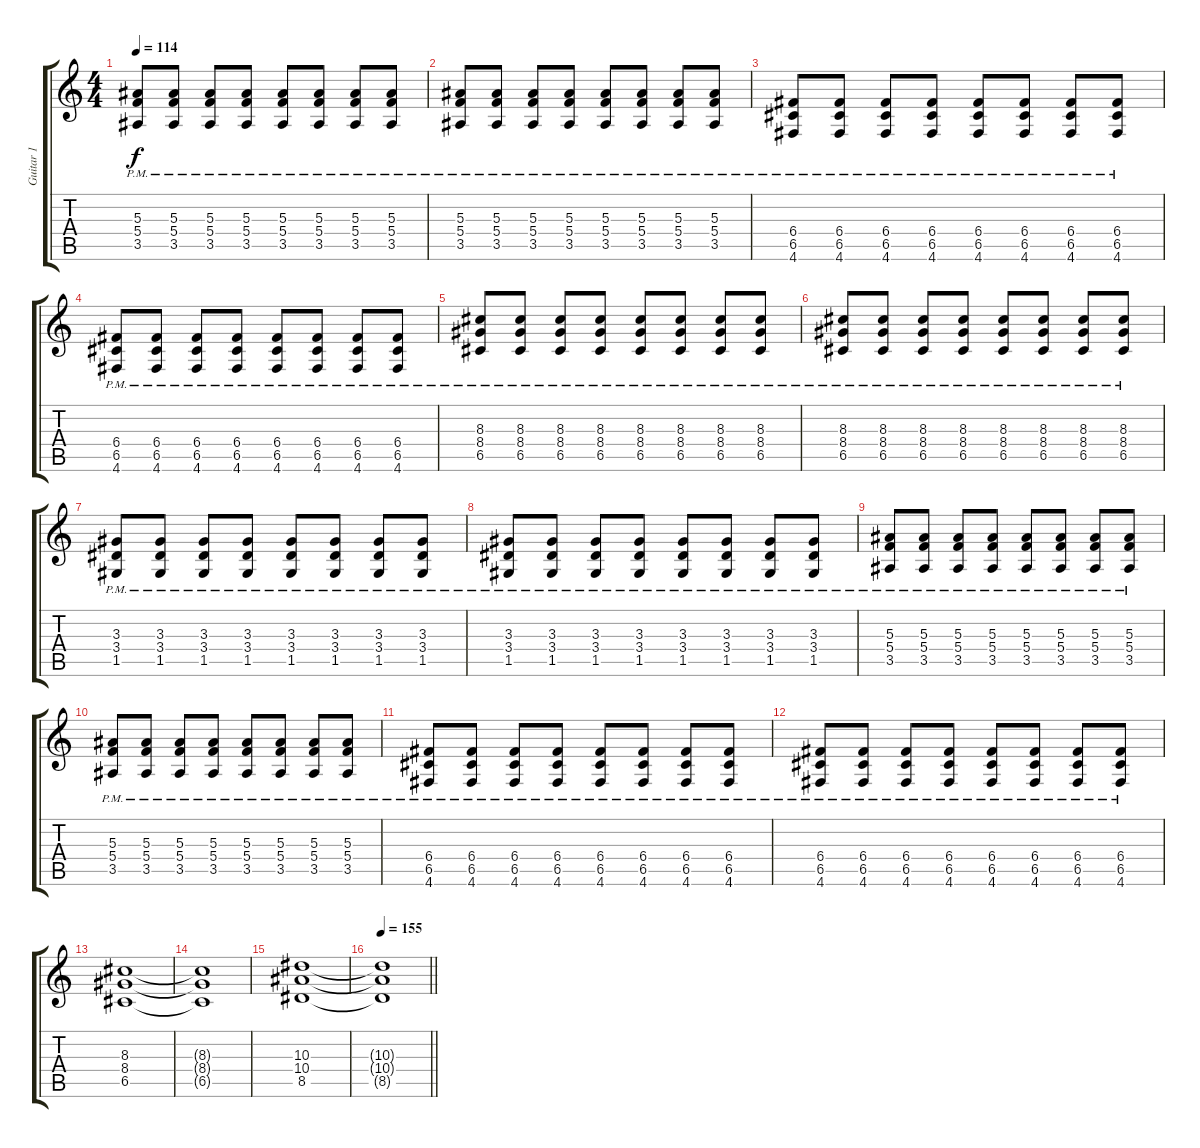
\track ("Guitar 1" "Guitar 1") {instrument distortionguitar}
\staff {score tabs}
\tuning (D4 A3 F3 C3 G2 D2) {hide}
\ts (4 4)
\tempo 114
\clef g2
\ks c
(5.3{pm} 5.4{pm} 3.5{pm}).8{dy f} (5.3{pm} 5.4{pm} 3.5{pm}).8 (5.3{pm} 5.4{pm} 3.5{pm}).8 (5.3{pm} 5.4{pm} 3.5{pm}).8 (5.3{pm} 5.4{pm} 3.5{pm}).8 (5.3{pm} 5.4{pm} 3.5{pm}).8 (5.3{pm} 5.4{pm} 3.5{pm}).8 (5.3{pm} 5.4{pm} 3.5{pm}).8 |
(5.3{pm} 5.4{pm} 3.5{pm}).8 (5.3{pm} 5.4{pm} 3.5{pm}).8 (5.3{pm} 5.4{pm} 3.5{pm}).8 (5.3{pm} 5.4{pm} 3.5{pm}).8 (5.3{pm} 5.4{pm} 3.5{pm}).8 (5.3{pm} 5.4{pm} 3.5{pm}).8 (5.3{pm} 5.4{pm} 3.5{pm}).8 (5.3{pm} 5.4{pm} 3.5{pm}).8 |
(6.4{pm} 6.5{pm} 4.6{pm}).8 (6.4{pm} 6.5{pm} 4.6{pm}).8 (6.4{pm} 6.5{pm} 4.6{pm}).8 (6.4{pm} 6.5{pm} 4.6{pm}).8 (6.4{pm} 6.5{pm} 4.6{pm}).8 (6.4{pm} 6.5{pm} 4.6{pm}).8 (6.4{pm} 6.5{pm} 4.6{pm}).8 (6.4{pm} 6.5{pm} 4.6{pm}).8 |
(6.4{pm} 6.5{pm} 4.6{pm}).8 (6.4{pm} 6.5{pm} 4.6{pm}).8 (6.4{pm} 6.5{pm} 4.6{pm}).8 (6.4{pm} 6.5{pm} 4.6{pm}).8 (6.4{pm} 6.5{pm} 4.6{pm}).8 (6.4{pm} 6.5{pm} 4.6{pm}).8 (6.4{pm} 6.5{pm} 4.6{pm}).8 (6.4{pm} 6.5{pm} 4.6{pm}).8 |
(8.3{pm} 8.4{pm} 6.5{pm}).8 (8.3{pm} 8.4{pm} 6.5{pm}).8 (8.3{pm} 8.4{pm} 6.5{pm}).8 (8.3{pm} 8.4{pm} 6.5{pm}).8 (8.3{pm} 8.4{pm} 6.5{pm}).8 (8.3{pm} 8.4{pm} 6.5{pm}).8 (8.3{pm} 8.4{pm} 6.5{pm}).8 (8.3{pm} 8.4{pm} 6.5{pm}).8 |
(8.3{pm} 8.4{pm} 6.5{pm}).8 (8.3{pm} 8.4{pm} 6.5{pm}).8 (8.3{pm} 8.4{pm} 6.5{pm}).8 (8.3{pm} 8.4{pm} 6.5{pm}).8 (8.3{pm} 8.4{pm} 6.5{pm}).8 (8.3{pm} 8.4{pm} 6.5{pm}).8 (8.3{pm} 8.4{pm} 6.5{pm}).8 (8.3{pm} 8.4{pm} 6.5{pm}).8 |
(3.3{pm} 3.4{pm} 1.5{pm}).8 (3.3{pm} 3.4{pm} 1.5{pm}).8 (3.3{pm} 3.4{pm} 1.5{pm}).8 (3.3{pm} 3.4{pm} 1.5{pm}).8 (3.3{pm} 3.4{pm} 1.5{pm}).8 (3.3{pm} 3.4{pm} 1.5{pm}).8 (3.3{pm} 3.4{pm} 1.5{pm}).8 (3.3{pm} 3.4{pm} 1.5{pm}).8 |
(3.3{pm} 3.4{pm} 1.5{pm}).8 (3.3{pm} 3.4{pm} 1.5{pm}).8 (3.3{pm} 3.4{pm} 1.5{pm}).8 (3.3{pm} 3.4{pm} 1.5{pm}).8 (3.3{pm} 3.4{pm} 1.5{pm}).8 (3.3{pm} 3.4{pm} 1.5{pm}).8 (3.3{pm} 3.4{pm} 1.5{pm}).8 (3.3{pm} 3.4{pm} 1.5{pm}).8 |
(5.3{pm} 5.4{pm} 3.5{pm}).8 (5.3{pm} 5.4{pm} 3.5{pm}).8 (5.3{pm} 5.4{pm} 3.5{pm}).8 (5.3{pm} 5.4{pm} 3.5{pm}).8 (5.3{pm} 5.4{pm} 3.5{pm}).8 (5.3{pm} 5.4{pm} 3.5{pm}).8 (5.3{pm} 5.4{pm} 3.5{pm}).8 (5.3{pm} 5.4{pm} 3.5{pm}).8 |
(5.3{pm} 5.4{pm} 3.5{pm}).8 (5.3{pm} 5.4{pm} 3.5{pm}).8 (5.3{pm} 5.4{pm} 3.5{pm}).8 (5.3{pm} 5.4{pm} 3.5{pm}).8 (5.3{pm} 5.4{pm} 3.5{pm}).8 (5.3{pm} 5.4{pm} 3.5{pm}).8 (5.3{pm} 5.4{pm} 3.5{pm}).8 (5.3{pm} 5.4{pm} 3.5{pm}).8 |
(6.4{pm} 6.5{pm} 4.6{pm}).8 (6.4{pm} 6.5{pm} 4.6{pm}).8 (6.4{pm} 6.5{pm} 4.6{pm}).8 (6.4{pm} 6.5{pm} 4.6{pm}).8 (6.4{pm} 6.5{pm} 4.6{pm}).8 (6.4{pm} 6.5{pm} 4.6{pm}).8 (6.4{pm} 6.5{pm} 4.6{pm}).8 (6.4{pm} 6.5{pm} 4.6{pm}).8 |
(6.4{pm} 6.5{pm} 4.6{pm}).8 (6.4{pm} 6.5{pm} 4.6{pm}).8 (6.4{pm} 6.5{pm} 4.6{pm}).8 (6.4{pm} 6.5{pm} 4.6{pm}).8 (6.4{pm} 6.5{pm} 4.6{pm}).8 (6.4{pm} 6.5{pm} 4.6{pm}).8 (6.4{pm} 6.5{pm} 4.6{pm}).8 (6.4{pm} 6.5{pm} 4.6{pm}).8 |
(8.3 8.4 6.5).1 |
(8.3{t} 8.4{t} 6.5{t}).1 |
(10.3 10.4 8.5).1 |
\tempo 155
\barLineRight lightlight
(10.3{t} 10.4{t} 8.5{t}).1
